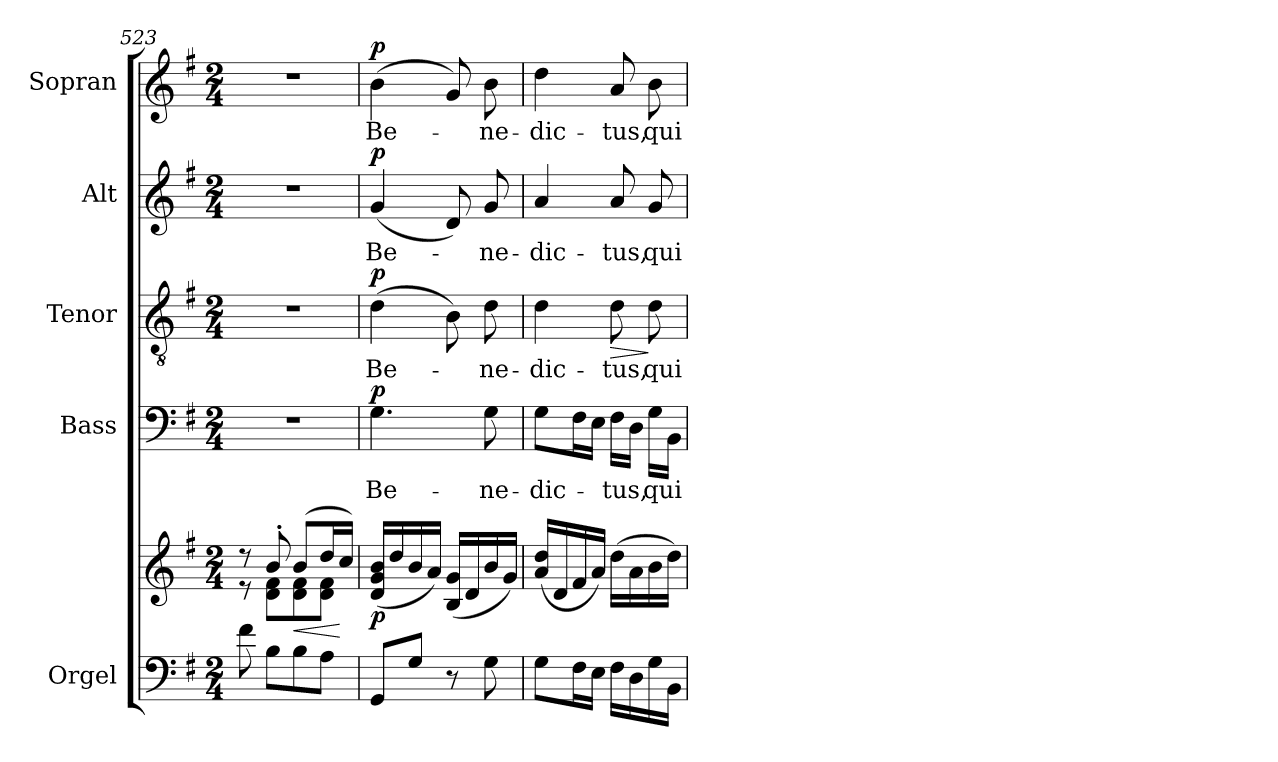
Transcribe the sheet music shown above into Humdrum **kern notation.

**kern	**kern	**dynam	**kern	**text	**dynam	**kern	**text	**dynam	**kern	**text	**dynam	**kern	**text	**dynam
*part5	*part5	*part5	*part4	*part4	*part4	*part3	*part3	*part3	*part2	*part2	*part2	*part1	*part1	*part1
*staff6	*staff5	*staff5/6	*staff4	*staff4	*staff4	*staff3	*staff3	*staff3	*staff2	*staff2	*staff2	*staff1	*staff1	*staff1
*I"Orgel	*	*	*I"Bass	*	*	*I"Tenor	*	*	*I"Alt	*	*	*I"Sopran	*	*
*I'Org.	*	*	*I'B.	*	*	*I'T.	*	*	*I'A.	*	*	*I'S.	*	*
*clefF4	*clefG2	*	*clefF4	*	*	*clefGv2	*	*	*clefG2	*	*	*clefG2	*	*
*k[f#]	*k[f#]	*	*k[f#]	*	*	*k[f#]	*	*	*k[f#]	*	*	*k[f#]	*	*
*G:	*G:	*	*G:	*	*	*G:	*	*	*G:	*	*	*G:	*	*
*M2/4	*M2/4	*	*M2/4	*	*	*M2/4	*	*	*M2/4	*	*	*M2/4	*	*
=523	=523	=523	=523	=523	=523	=523	=523	=523	=523	=523	=523	=523	=523	=523
*	*^	*	*	*	*	*	*	*	*	*	*	*	*	*
8f#\	8r	8r	.	2r	.	.	2r	.	.	2r	.	.	2r	.	.
8B\L	8b'</	8d\ 8f#\L	.	.	.	.	.	.	.	.	.	.	.	.	.
!	!	!	!LO:HP:b	!	!	!	!	!	!	!	!	!	!	!	!
8B\	(>8b/L	8d\ 8f#\	<	.	.	.	.	.	.	.	.	.	.	.	.
8A\J	16dd/L	8d\ 8f#\J	.	.	.	.	.	.	.	.	.	.	.	.	.
.	16cc/JJ)	.	[	.	.	.	.	.	.	.	.	.	.	.	.
*	*v	*v	*	*	*	*	*	*	*	*	*	*	*	*	*
=524	=524	=524	=524	=524	=524	=524	=524	=524	=524	=524	=524	=524	=524	=524
!	!	!LO:DY:b	!	!LO:LY:b	!LO:DY:a	!	!LO:LY:b	!LO:DY:a	!	!LO:LY:b	!LO:DY:a	!	!LO:LY:b	!LO:DY:a
8GG/L	(<16d/ 16g/ 16b/LL	p	4.G\	Be-	p	(>4d\	Be-	p	(<4g/	Be-	p	(>4b\	Be-	p
.	16dd/	.	.	.	.	.	.	.	.	.	.	.	.	.
8G/J	16b/	.	.	.	.	.	.	.	.	.	.	.	.	.
.	16a/JJ)	.	.	.	.	.	.	.	.	.	.	.	.	.
8r	(<16B/ 16g/LL	.	.	.	.	8B\)	.	.	8d/)	.	.	8g/)	.	.
.	16d/	.	.	.	.	.	.	.	.	.	.	.	.	.
!	!	!	!	!LO:LY:b	!	!	!LO:LY:b	!	!	!LO:LY:b	!	!	!LO:LY:b	!
8G\	16b/	.	8G\	-ne-	.	8d\	-ne-	.	8g/	-ne-	.	8b\	-ne-	.
.	16g/JJ)	.	.	.	.	.	.	.	.	.	.	.	.	.
!!LO:LB:g=z
=525	=525	=525	=525	=525	=525	=525	=525	=525	=525	=525	=525	=525	=525	=525
!	!	!	!	!LO:LY:b	!	!	!LO:LY:b	!	!	!LO:LY:b	!	!	!LO:LY:b	!
8G\L	(<16a/ 16dd/LL	.	8G\L	-dic-	.	4d\	-dic-	.	4a/	-dic-	.	4dd\	-dic-	.
.	16d/	.	.	.	.	.	.	.	.	.	.	.	.	.
16F#\L	16f#/	.	16F#\L	.	.	.	.	.	.	.	.	.	.	.
16E\JJ	16a/JJ)	.	16E\JJ	.	.	.	.	.	.	.	.	.	.	.
!	!	!	!	!LO:LY:b	!	!	!LO:LY:b	!LO:HP:b	!	!LO:LY:b	!	!	!LO:LY:b	!
16F#\LL	(>16dd\LL	.	16F#\LL	-tus,	.	8d\	-tus,	>	8a/	-tus,	.	8a/	-tus,	.
16D\	16a\	.	16D\JJ	.	.	.	.	.	.	.	.	.	.	.
!	!	!	!	!LO:LY:b	!	!	!LO:LY:b	!	!	!LO:LY:b	!	!	!LO:LY:b	!
16G\	16b\	.	16G\LL	qui	.	8d\	qui	]	8g/	qui	.	8b\	qui	.
16BB\JJ	16dd\JJ)	.	16BB\JJ	.	.	.	.	.	.	.	.	.	.	.
=	=	=	=	=	=	=	=	=	=	=	=	=	=	=
*-	*-	*-	*-	*-	*-	*-	*-	*-	*-	*-	*-	*-	*-	*-
